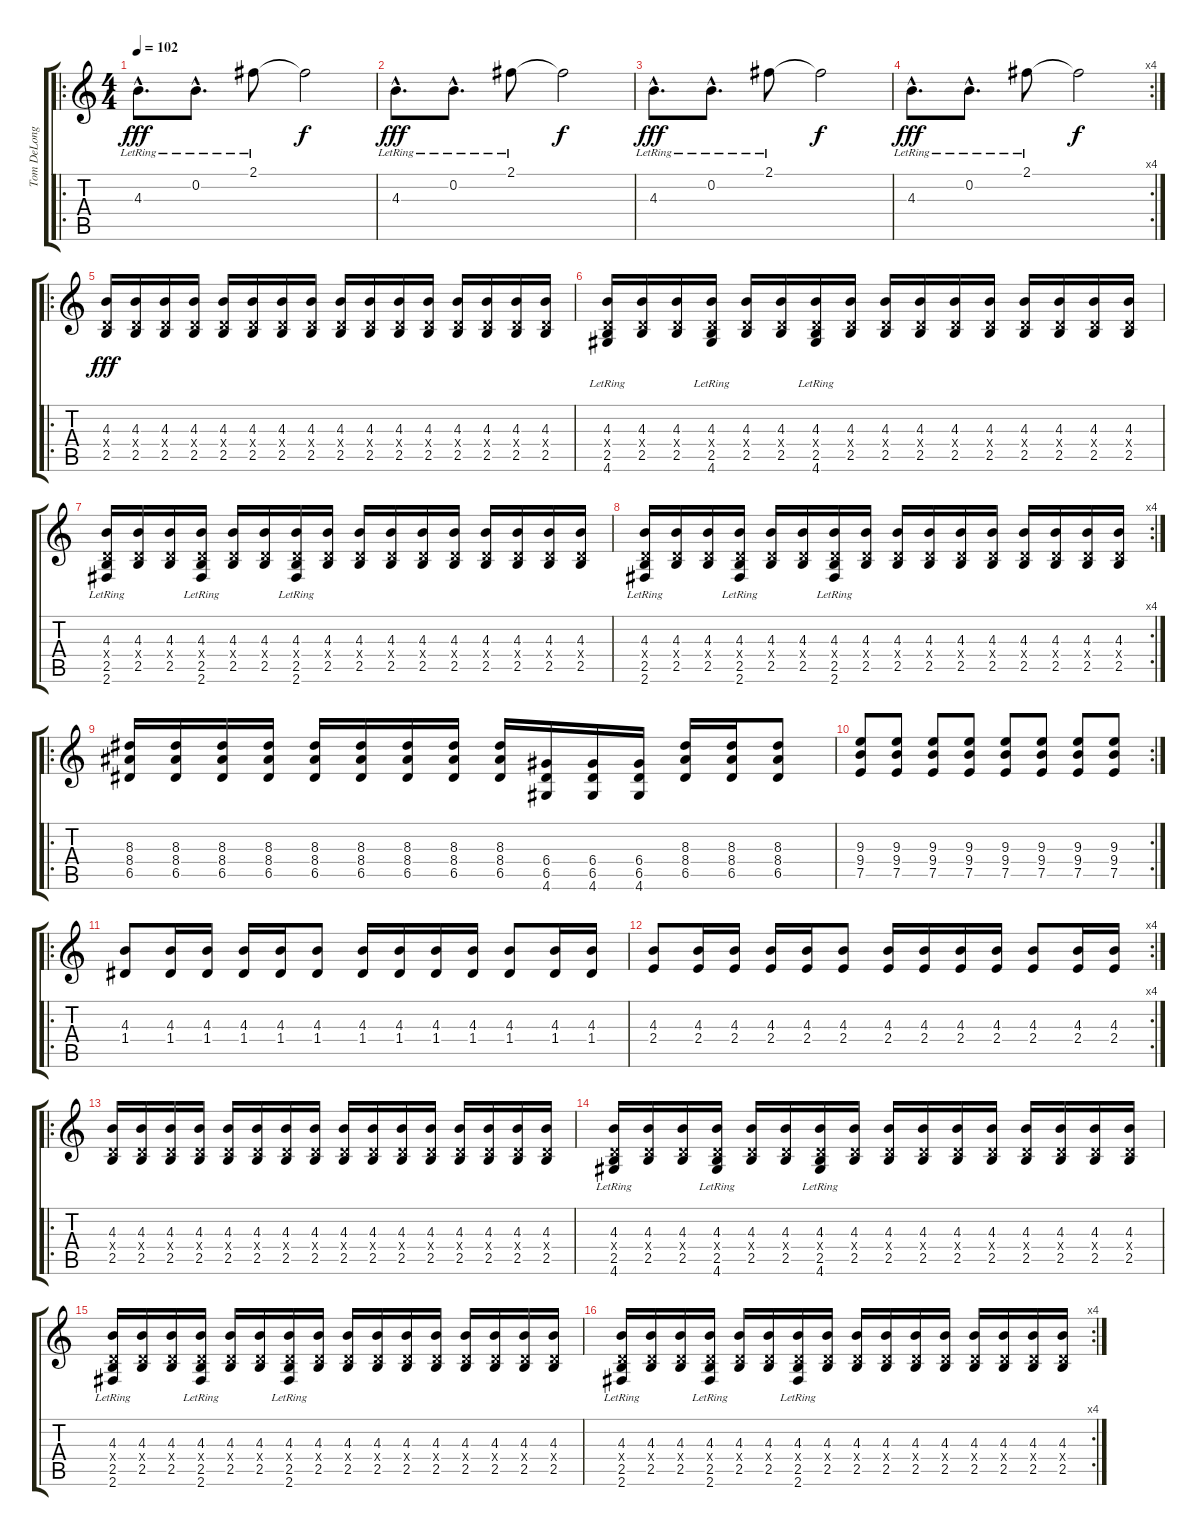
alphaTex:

\track ("Tom DeLonge" "Tom DeLong") {instrument distortionguitar}
\staff {score tabs}
\tuning (E4 B3 G3 D3 A2 E2) {hide}
\ro
\ts (4 4)
\tempo 102
\clef g2
\ks c
4.3{hac lr}.8{d dy fff} 0.2{hac lr}.8{d} 2.1{lr}.8 2.1{t}.2{dy f} |
4.3{hac lr}.8{d dy fff} 0.2{hac lr}.8{d} 2.1{lr}.8 2.1{t}.2{dy f} |
4.3{hac lr}.8{d dy fff} 0.2{hac lr}.8{d} 2.1{lr}.8 2.1{t}.2{dy f} |
\rc 4
4.3{hac lr}.8{d dy fff} 0.2{hac lr}.8{d} 2.1{lr}.8 2.1{t}.2{dy f} |
\ro
(4.3 0.4{x} 2.5).16{dy fff} (4.3 0.4{x} 2.5).16 (4.3 0.4{x} 2.5).16 (4.3 0.4{x} 2.5).16 (4.3 0.4{x} 2.5).16 (4.3 0.4{x} 2.5).16 (4.3 0.4{x} 2.5).16 (4.3 0.4{x} 2.5).16 (4.3 0.4{x} 2.5).16 (4.3 0.4{x} 2.5).16 (4.3 0.4{x} 2.5).16 (4.3 0.4{x} 2.5).16 (4.3 0.4{x} 2.5).16 (4.3 0.4{x} 2.5).16 (4.3 0.4{x} 2.5).16 (4.3 0.4{x} 2.5).16 |
(4.3 0.4{x} 2.5 4.6{lr}).16 (4.3 0.4{x} 2.5).16 (4.3 0.4{x} 2.5).16 (4.3 0.4{x} 2.5 4.6{lr}).16 (4.3 0.4{x} 2.5).16 (4.3 0.4{x} 2.5).16 (4.3 0.4{x} 2.5 4.6{lr}).16 (4.3 0.4{x} 2.5).16 (4.3 0.4{x} 2.5).16 (4.3 0.4{x} 2.5).16 (4.3 0.4{x} 2.5).16 (4.3 0.4{x} 2.5).16 (4.3 0.4{x} 2.5).16 (4.3 0.4{x} 2.5).16 (4.3 0.4{x} 2.5).16 (4.3 0.4{x} 2.5).16 |
(4.3 0.4{x} 2.5 2.6{lr}).16 (4.3 0.4{x} 2.5).16 (4.3 0.4{x} 2.5).16 (4.3 0.4{x} 2.5 2.6{lr}).16 (4.3 0.4{x} 2.5).16 (4.3 0.4{x} 2.5).16 (4.3 0.4{x} 2.5 2.6{lr}).16 (4.3 0.4{x} 2.5).16 (4.3 0.4{x} 2.5).16 (4.3 0.4{x} 2.5).16 (4.3 0.4{x} 2.5).16 (4.3 0.4{x} 2.5).16 (4.3 0.4{x} 2.5).16 (4.3 0.4{x} 2.5).16 (4.3 0.4{x} 2.5).16 (4.3 0.4{x} 2.5).16 |
\rc 4
(4.3 0.4{x} 2.5 2.6{lr}).16 (4.3 0.4{x} 2.5).16 (4.3 0.4{x} 2.5).16 (4.3 0.4{x} 2.5 2.6{lr}).16 (4.3 0.4{x} 2.5).16 (4.3 0.4{x} 2.5).16 (4.3 0.4{x} 2.5 2.6{lr}).16 (4.3 0.4{x} 2.5).16 (4.3 0.4{x} 2.5).16 (4.3 0.4{x} 2.5).16 (4.3 0.4{x} 2.5).16 (4.3 0.4{x} 2.5).16 (4.3 0.4{x} 2.5).16 (4.3 0.4{x} 2.5).16 (4.3 0.4{x} 2.5).16 (4.3 0.4{x} 2.5).16 |
\ro
(8.3 8.4 6.5).16{instrument distortionguitar} (8.3 8.4 6.5).16 (8.3 8.4 6.5).16 (8.3 8.4 6.5).16 (8.3 8.4 6.5).16 (8.3 8.4 6.5).16 (8.3 8.4 6.5).16 (8.3 8.4 6.5).16 (8.3 8.4 6.5).16 (6.4 6.5 4.6).16 (6.4 6.5 4.6).16 (6.4 6.5 4.6).16 (8.3 8.4 6.5).16 (8.3 8.4 6.5).16 (8.3 8.4 6.5).8 |
\rc 2
(9.3 9.4 7.5).8{instrument electricguitarmuted} (9.3 9.4 7.5).8 (9.3 9.4 7.5).8 (9.3 9.4 7.5).8 (9.3 9.4 7.5).8 (9.3 9.4 7.5).8 (9.3 9.4 7.5).8 (9.3 9.4 7.5).8 |
\ro
(4.3 1.4).8{instrument acousticguitarnylon} (4.3 1.4).16 (4.3 1.4).16 (4.3 1.4).16 (4.3 1.4).16 (4.3 1.4).8 (4.3 1.4).16 (4.3 1.4).16 (4.3 1.4).16 (4.3 1.4).16 (4.3 1.4).8 (4.3 1.4).16 (4.3 1.4).16 |
\rc 4
(4.3 2.4).8{instrument acousticguitarnylon} (4.3 2.4).16 (4.3 2.4).16 (4.3 2.4).16 (4.3 2.4).16 (4.3 2.4).8 (4.3 2.4).16 (4.3 2.4).16 (4.3 2.4).16 (4.3 2.4).16 (4.3 2.4).8 (4.3 2.4).16 (4.3 2.4).16 |
\ro
(4.3 0.4{x} 2.5).16 (4.3 0.4{x} 2.5).16 (4.3 0.4{x} 2.5).16 (4.3 0.4{x} 2.5).16 (4.3 0.4{x} 2.5).16 (4.3 0.4{x} 2.5).16 (4.3 0.4{x} 2.5).16 (4.3 0.4{x} 2.5).16 (4.3 0.4{x} 2.5).16 (4.3 0.4{x} 2.5).16 (4.3 0.4{x} 2.5).16 (4.3 0.4{x} 2.5).16 (4.3 0.4{x} 2.5).16 (4.3 0.4{x} 2.5).16 (4.3 0.4{x} 2.5).16 (4.3 0.4{x} 2.5).16 |
(4.3 0.4{x} 2.5 4.6{lr}).16 (4.3 0.4{x} 2.5).16 (4.3 0.4{x} 2.5).16 (4.3 0.4{x} 2.5 4.6{lr}).16 (4.3 0.4{x} 2.5).16 (4.3 0.4{x} 2.5).16 (4.3 0.4{x} 2.5 4.6{lr}).16 (4.3 0.4{x} 2.5).16 (4.3 0.4{x} 2.5).16 (4.3 0.4{x} 2.5).16 (4.3 0.4{x} 2.5).16 (4.3 0.4{x} 2.5).16 (4.3 0.4{x} 2.5).16 (4.3 0.4{x} 2.5).16 (4.3 0.4{x} 2.5).16 (4.3 0.4{x} 2.5).16 |
(4.3 0.4{x} 2.5 2.6{lr}).16 (4.3 0.4{x} 2.5).16 (4.3 0.4{x} 2.5).16 (4.3 0.4{x} 2.5 2.6{lr}).16 (4.3 0.4{x} 2.5).16 (4.3 0.4{x} 2.5).16 (4.3 0.4{x} 2.5 2.6{lr}).16 (4.3 0.4{x} 2.5).16 (4.3 0.4{x} 2.5).16 (4.3 0.4{x} 2.5).16 (4.3 0.4{x} 2.5).16 (4.3 0.4{x} 2.5).16 (4.3 0.4{x} 2.5).16 (4.3 0.4{x} 2.5).16 (4.3 0.4{x} 2.5).16 (4.3 0.4{x} 2.5).16 |
\rc 4
(4.3 0.4{x} 2.5 2.6{lr}).16 (4.3 0.4{x} 2.5).16 (4.3 0.4{x} 2.5).16 (4.3 0.4{x} 2.5 2.6{lr}).16 (4.3 0.4{x} 2.5).16 (4.3 0.4{x} 2.5).16 (4.3 0.4{x} 2.5 2.6{lr}).16 (4.3 0.4{x} 2.5).16 (4.3 0.4{x} 2.5).16 (4.3 0.4{x} 2.5).16 (4.3 0.4{x} 2.5).16 (4.3 0.4{x} 2.5).16 (4.3 0.4{x} 2.5).16 (4.3 0.4{x} 2.5).16 (4.3 0.4{x} 2.5).16 (4.3 0.4{x} 2.5).16
